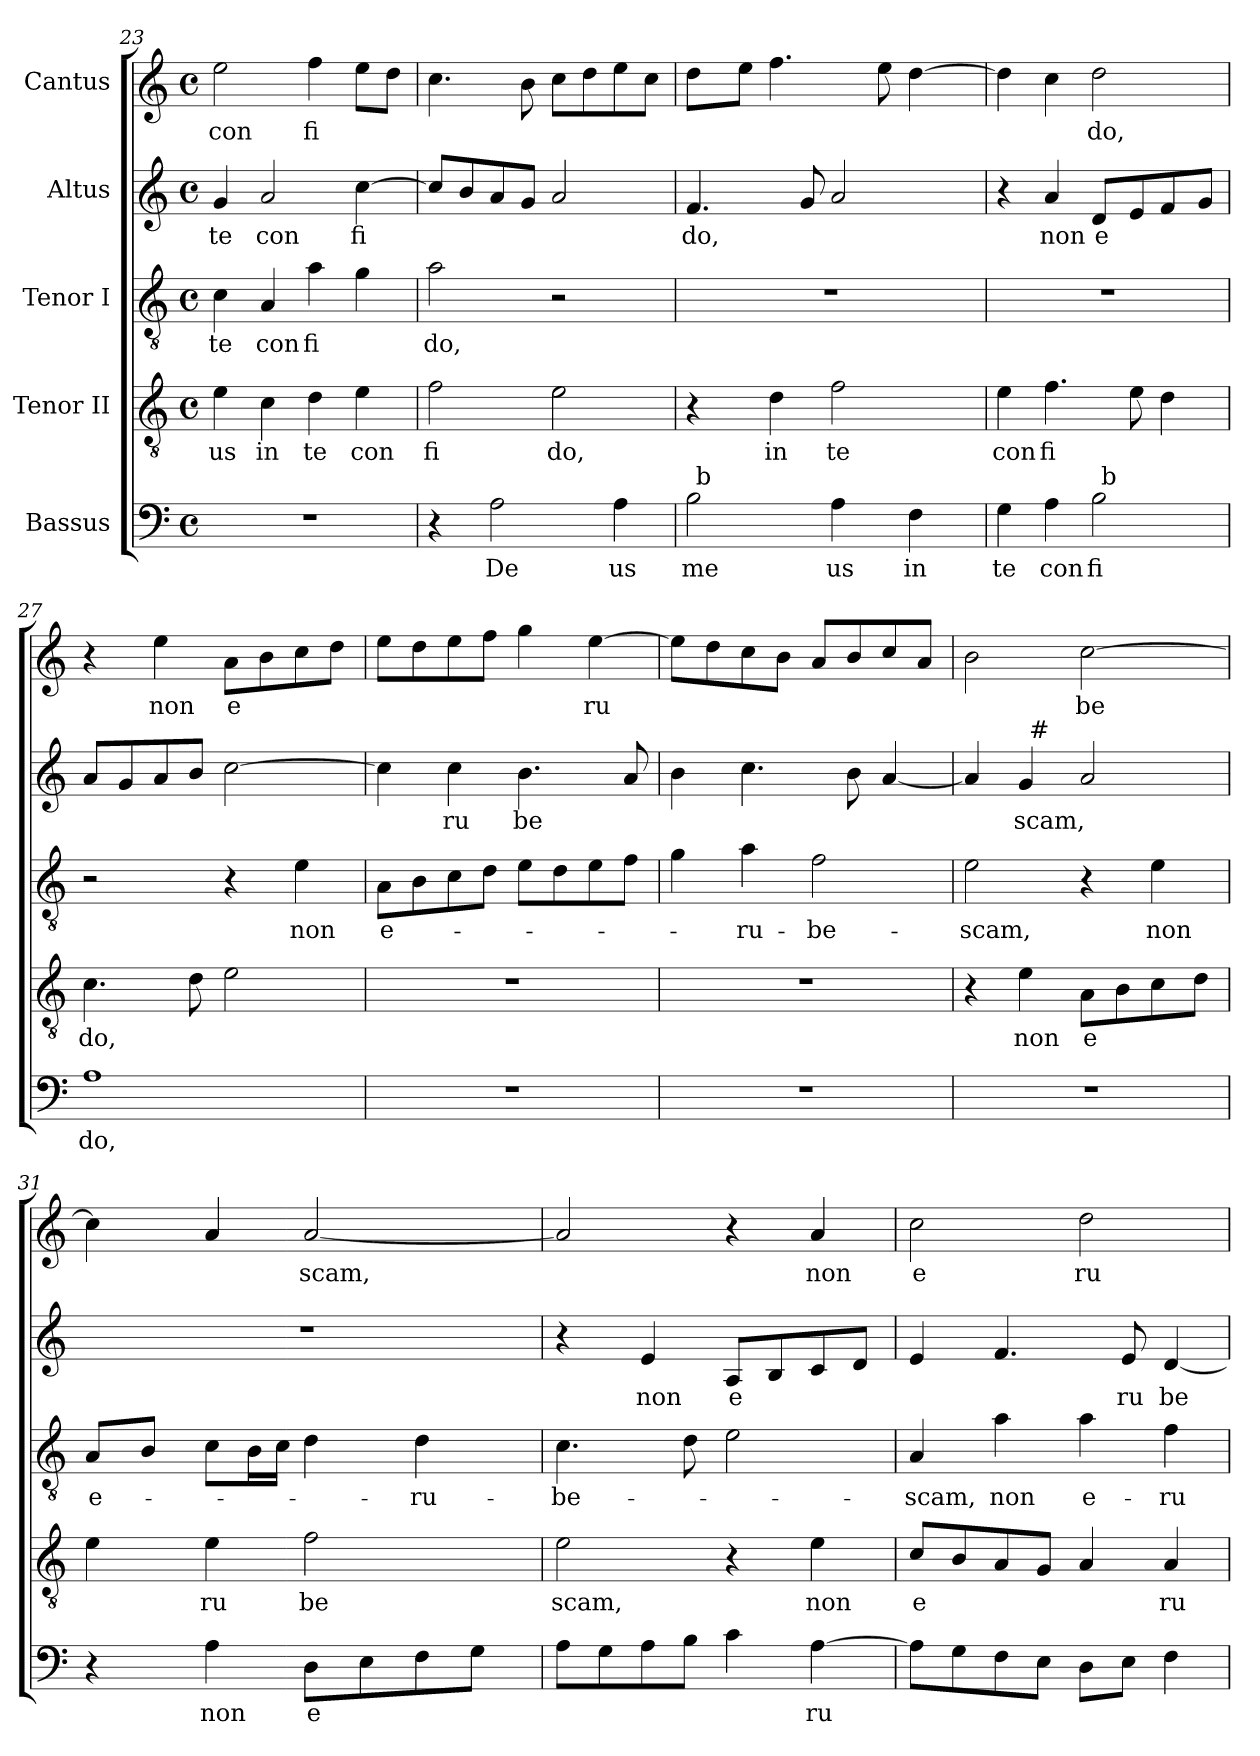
**kern	**text	**kern	**text	**kern	**text	**kern	**text	**kern	**text
*part5	*part5	*part4	*part4	*part3	*part3	*part2	*part2	*part1	*part1
*staff5	*staff5	*staff4	*staff4	*staff3	*staff3	*staff2	*staff2	*staff1	*staff1
*I"Bassus	*	*I"Tenor II	*	*I"Tenor I	*	*I"Altus	*	*I"Cantus	*
*clefF4	*	*clefGv2	*	*clefGv2	*	*clefG2	*	*clefG2	*
*M4/4	*	*M4/4	*	*M4/4	*	*M4/4	*	*M4/4	*
*met(c)	*	*met(c)	*	*met(c)	*	*met(c)	*	*met(c)	*
=23	=23	=23	=23	=23	=23	=23	=23	=23	=23
!	!	!	!LO:LY:b:cj	!	!LO:LY:b:cj	!	!LO:LY:b:cj	!	!LO:LY:b:cj
1r	.	4e\	us	4c\	te	4g/	te	2ee\	con
!	!	!	!LO:LY:b:cj	!	!LO:LY:b:cj	!	!LO:LY:b:cj	!	!
.	.	4c\	in	4A/	con	2a/	con	.	.
!	!	!	!LO:LY:b:cj	!	!LO:LY:b:cj	!	!	!	!LO:LY:b:cj
.	.	4d\	te	4a\	fi	.	.	4ff\	fi
!	!	!	!LO:LY:b:cj	!	!	!	!LO:LY:b:cj	!	!
.	.	4e\	con	4g\	.	[>4cc\	fi	8ee\L	.
.	.	.	.	.	.	.	.	8dd\J	.
=24	=24	=24	=24	=24	=24	=24	=24	=24	=24
!	!	!	!LO:LY:b:cj	!	!LO:LY:b:cj	!	!	!	!
4r	.	2f\	fi	2a\	do,	8cc/L]	.	4.cc\	.
.	.	.	.	.	.	8b/	.	.	.
!	!LO:LY:b:cj	!	!	!	!	!	!	!	!
2A\	De	.	.	.	.	8a/	.	.	.
.	.	.	.	.	.	8g/J	.	8b\	.
!	!	!	!LO:LY:b:cj	!	!	!	!	!	!
.	.	2e\	do,	2r	.	2a/	.	8cc\L	.
.	.	.	.	.	.	.	.	8dd\	.
!	!LO:LY:b:cj	!	!	!	!	!	!	!	!
4A\	us	.	.	.	.	.	.	8ee\	.
.	.	.	.	.	.	.	.	8cc\J	.
!!LO:LB:g=z
=25	=25	=25	=25	=25	=25	=25	=25	=25	=25
!	!LO:LY:b:cj	!	!	!	!	!	!LO:LY:b	!	!
*^	*	*	*	*	*	*	*	*^	*
2B\	64ryy	me	4r	.	1r	.	4.f/	do,	8dd\L	16ryy	.
!	!LO:TX:a:t=b	!	!	!	!	!	!	!	!	!	!
.	2ryy	.	.	.	.	.	.	.	.	.	.
.	.	.	.	.	.	.	.	.	.	64ryy	.
.	.	.	.	.	.	.	.	.	.	2ryy	.
.	.	.	.	.	.	.	.	.	8ee\J	.	.
!	!	!	!	!LO:LY:b:cj	!	!	!	!	!	!	!
.	.	.	4d\	in	.	.	.	.	4.ff\	.	.
.	.	.	.	.	.	.	8g/	.	.	.	.
!	!	!LO:LY:b:cj	!	!LO:LY:b:cj	!	!	!	!	!	!	!
4A\	.	us	2f\	te	.	.	2a/	.	.	.	.
.	4ryy	.	.	.	.	.	.	.	.	.	.
.	.	.	.	.	.	.	.	.	.	4ryy	.
.	.	.	.	.	.	.	.	.	8ee\	.	.
!	!	!LO:LY:b:cj	!	!	!	!	!	!	!	!	!
4F\	.	in	.	.	.	.	.	.	[>4dd\	.	.
.	8...ryy	.	.	.	.	.	.	.	.	.	.
.	.	.	.	.	.	.	.	.	.	8ryy	.
.	.	.	.	.	.	.	.	.	.	32.ryy	.
=26	=26	=26	=26	=26	=26	=26	=26	=26	=26	=26	=26
!	!	!LO:LY:b:cj	!	!LO:LY:b:cj	!	!	!	!	!	!	!
*	*	*	*	*	*	*	*	*	*v	*v	*
4G\	2ryy	te	4e\	con	1r	.	4r	.	4dd\]	.
!	!	!LO:LY:b:cj	!	!LO:LY:b:cj	!	!	!	!LO:LY:b:cj	!	!
4A\	.	con	4.f\	fi	.	.	4a/	non	4cc\	.
!	!	!LO:LY:b:cj	!	!	!	!	!	!LO:LY:b:cj	!	!LO:LY:b:cj
2B\	64ryy	fi	.	.	.	.	8d/L	e	2dd\	do,
!	!LO:TX:a:t=b	!	!	!	!	!	!	!	!	!
.	4ryy	.	.	.	.	.	.	.	.	.
.	.	.	8e\	.	.	.	8e/	.	.	.
.	.	.	4d\	.	.	.	8f/	.	.	.
.	8...ryy	.	.	.	.	.	.	.	.	.
.	.	.	.	.	.	.	8g/J	.	.	.
=27	=27	=27	=27	=27	=27	=27	=27	=27	=27	=27
!	!	!LO:LY:b:cj	!	!LO:LY:b	!	!	!	!	!	!
*v	*v	*	*	*	*	*	*	*	*	*
1A	do,	4.c\	do,	2r	.	8a/L	.	4r	.
.	.	.	.	.	.	8g/	.	.	.
!	!	!	!	!	!	!	!	!	!LO:LY:b:cj
.	.	.	.	.	.	8a/	.	4ee\	non
.	.	8d\	.	.	.	8b/J	.	.	.
!	!	!	!	!	!	!	!	!	!LO:LY:b:cj
.	.	2e\	.	4r	.	[>2cc\	.	8a\L	e
.	.	.	.	.	.	.	.	8b\	.
!	!	!	!	!	!LO:LY:b:cj	!	!	!	!
.	.	.	.	4e\	non	.	.	8cc\	.
.	.	.	.	.	.	.	.	8dd\J	.
=28	=28	=28	=28	=28	=28	=28	=28	=28	=28
!	!	!	!	!	!LO:LY:b:cj	!	!	!	!
1r	.	1r	.	8A\L	e-	4cc\]	.	8ee\L	.
.	.	.	.	8B\	.	.	.	8dd\	.
!	!	!	!	!	!	!	!LO:LY:b:cj	!	!
.	.	.	.	8c\	.	4cc\	ru	8ee\	.
.	.	.	.	8d\J	.	.	.	8ff\J	.
!	!	!	!	!	!	!	!LO:LY:b:cj	!	!
.	.	.	.	8e\L	.	4.b\	be	4gg\	.
.	.	.	.	8d\	.	.	.	.	.
!	!	!	!	!	!	!	!	!	!LO:LY:b:cj
.	.	.	.	8e\	.	.	.	[>4ee\	ru
.	.	.	.	8f\J	.	8a/	.	.	.
=29	=29	=29	=29	=29	=29	=29	=29	=29	=29
1r	.	1r	.	4g\	.	4b\	.	8ee\L]	.
.	.	.	.	.	.	.	.	8dd\	.
!	!	!	!	!	!LO:LY:b:cj	!	!	!	!
.	.	.	.	4a\	-ru-	4.cc\	.	8cc\	.
.	.	.	.	.	.	.	.	8b\J	.
!	!	!	!	!	!LO:LY:b:cj	!	!	!	!
.	.	.	.	2f\	-be-	.	.	8a/L	.
.	.	.	.	.	.	8b\	.	8b/	.
.	.	.	.	.	.	[<4a/	.	8cc/	.
.	.	.	.	.	.	.	.	8a/J	.
=30	=30	=30	=30	=30	=30	=30	=30	=30	=30
!	!	!	!	!	!LO:LY:b:cj	!	!	!	!
*	*	*	*	*	*	*^	*	*	*
1r	.	4r	.	2e\	-scam,	4a/]	4ryy	.	2b\	.
!	!	!	!LO:LY:b:cj	!	!	!	!	!LO:LY:b	!	!
.	.	4e\	non	.	.	4g/	64ryy	scam,	.	.
!	!	!	!	!	!	!	!LO:TX:a:t=#	!	!	!
.	.	.	.	.	.	.	2ryy	.	.	.
!	!	!	!LO:LY:b:cj	!	!	!	!	!	!	!LO:LY:b:cj
.	.	8A\L	e	4r	.	2a/	.	.	[<2cc\	be
.	.	8B\	.	.	.	.	.	.	.	.
!	!	!	!	!	!LO:LY:b:cj	!	!	!	!	!
.	.	8c\	.	4e\	non	.	.	.	.	.
.	.	.	.	.	.	.	8...ryy	.	.	.
.	.	8d\J	.	.	.	.	.	.	.	.
!!LO:LB:g=z
=31	=31	=31	=31	=31	=31	=31	=31	=31	=31	=31
!	!	!	!	!	!LO:LY:b:cj	!	!	!	!	!
*	*	*^	*	*	*	*v	*v	*	*^	*
4r	.	4e\	32.ryy	.	8A/L	e-	1r	.	4cc\]	8ryy	.
.	.	.	2ryy	.	.	.	.	.	.	.	.
.	.	.	.	.	8B/J	.	.	.	.	16ryy	.
.	.	.	.	.	.	.	.	.	.	64ryy	.
.	.	.	.	.	.	.	.	.	.	2ryy	.
!	!LO:LY:b:cj	!	!	!LO:LY:b:cj	!	!	!	!	!	!	!
4A\	non	4e\	.	ru	8c\L	.	.	.	4a/	.	.
.	.	.	.	.	16B\	.	.	.	.	.	.
.	.	.	.	.	16c\J	.	.	.	.	.	.
!	!LO:LY:b:cj	!	!	!LO:LY:b:cj	!	!	!	!	!	!	!LO:LY:b
8D\L	e	2f\	.	be	4d\	.	.	.	[<2a/	.	scam,
.	.	.	4ryy	.	.	.	.	.	.	.	.
8E\	.	.	.	.	.	.	.	.	.	.	.
.	.	.	.	.	.	.	.	.	.	4ryy	.
!	!	!	!	!	!	!LO:LY:b:cj	!	!	!	!	!
8F\	.	.	.	.	4d\	-ru-	.	.	.	.	.
.	.	.	8ryy	.	.	.	.	.	.	.	.
8G\J	.	.	.	.	.	.	.	.	.	.	.
.	.	.	16ryy	.	.	.	.	.	.	.	.
.	.	.	.	.	.	.	.	.	.	32.ryy	.
.	.	.	64ryy	.	.	.	.	.	.	.	.
=32	=32	=32	=32	=32	=32	=32	=32	=32	=32	=32	=32
!	!	!	!	!LO:LY:b:cj	!	!LO:LY:b:cj	!	!	!	!	!
*	*	*v	*v	*	*	*	*	*	*v	*v	*
8A\L	.	2e\	scam,	4.c\	-be-	4r	.	2a/]	.
8G\	.	.	.	.	.	.	.	.	.
!	!	!	!	!	!	!	!LO:LY:b:cj	!	!
8A\	.	.	.	.	.	4e/	non	.	.
8B\J	.	.	.	8d\	.	.	.	.	.
!	!	!	!	!	!	!	!LO:LY:b:cj	!	!
4c\	.	4r	.	2e\	.	8A/L	e	4r	.
.	.	.	.	.	.	8B/	.	.	.
!	!LO:LY:b:cj	!	!LO:LY:b:cj	!	!	!	!	!	!LO:LY:b:cj
[>4A\	ru	4e\	non	.	.	8c/	.	4a/	non
.	.	.	.	.	.	8d/J	.	.	.
=33	=33	=33	=33	=33	=33	=33	=33	=33	=33
!	!	!	!LO:LY:b:cj	!	!LO:LY:b:cj	!	!	!	!LO:LY:b:cj
8A\L]	.	8c/L	e	4A/	-scam,	4e/	.	2cc\	e
8G\	.	8B/	.	.	.	.	.	.	.
!	!	!	!	!	!LO:LY:b:cj	!	!	!	!
8F\	.	8A/	.	4a\	non	4.f/	.	.	.
8E\J	.	8G/J	.	.	.	.	.	.	.
!	!	!	!	!	!LO:LY:b:cj	!	!	!	!LO:LY:b:cj
8D\L	.	4A/	.	4a\	e-	.	.	2dd\	ru
!	!	!	!	!	!	!	!LO:LY:b:cj	!	!
8E\J	.	.	.	.	.	8e/	ru	.	.
!	!	!	!LO:LY:b:cj	!	!LO:LY:b:cj	!	!LO:LY:b:cj	!	!
4F\	.	4A/	ru	4f\	-ru-	[<4d/	be	.	.
=	=	=	=	=	=	=	=	=	=
*-	*-	*-	*-	*-	*-	*-	*-	*-	*-
